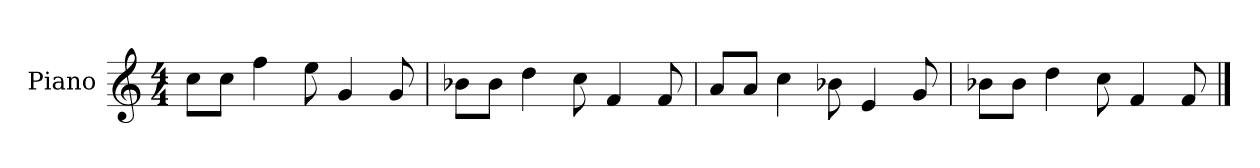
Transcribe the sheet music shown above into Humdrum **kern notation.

**kern
*part1
*staff1
*I"Piano
*I'P-no
*clefG2
*k[]
*M4/4
*MM90
=1
8cc\L
8cc\J
4ff\
8ee\
4g/
8g/
=2
8b-X\L
8b-\J
4dd\
8cc\
4f/
8f/
=3
8a/L
8a/J
4cc\
8b-X\
4e/
8g/
=4
8b-X\L
8b-\J
4dd\
8cc\
4f/
8f/
==
*-
